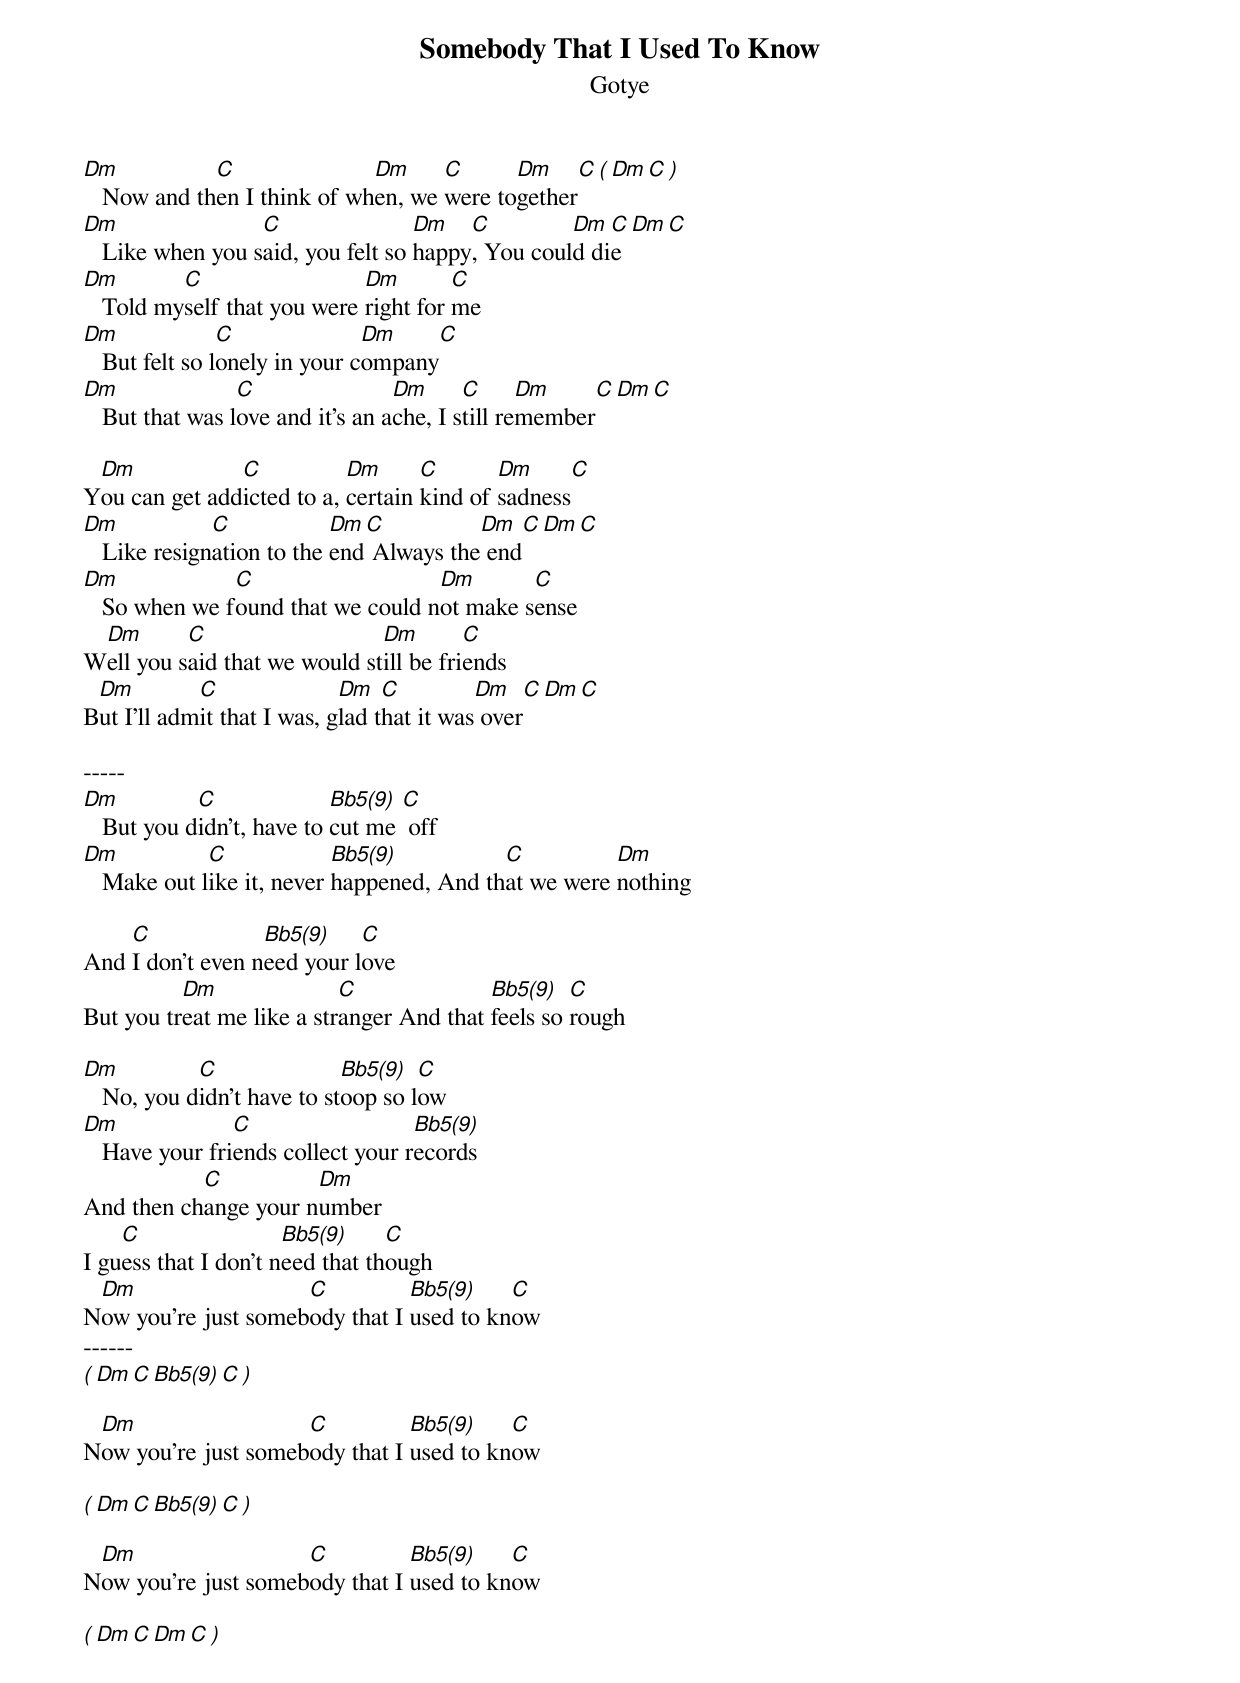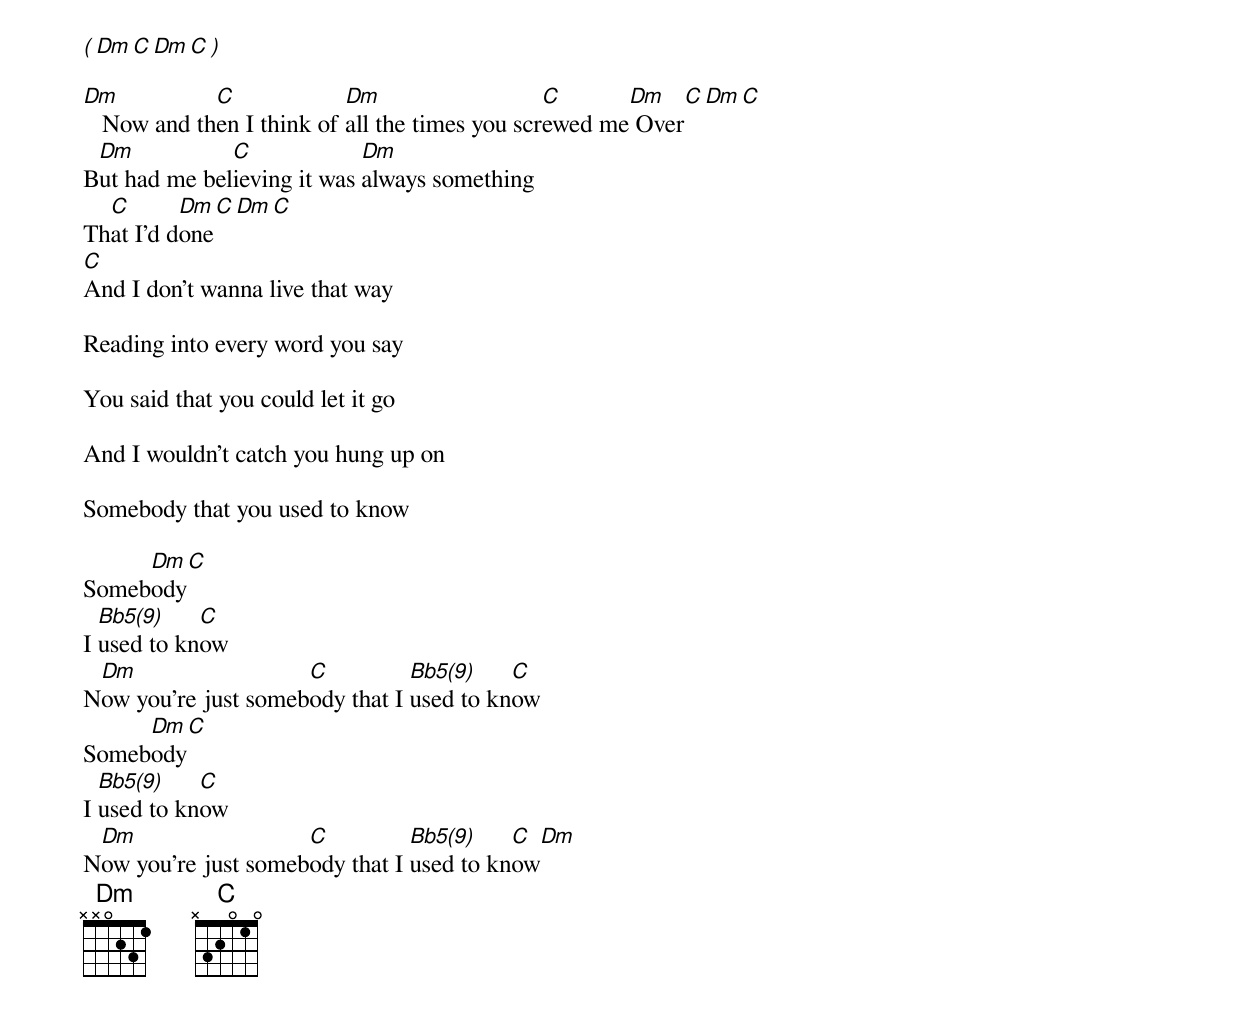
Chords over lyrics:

Somebody That I Used To Know
Gotye

Dm           C               Dm     C      Dm    C ( Dm  C )
   Now and then I think of when, we were together
Dm                C                Dm   C         Dm  C  Dm  C
   Like when you said, you felt so happy, You could die
Dm        C                  Dm        C
   Told myself that you were right for me
Dm              C              Dm     C
   But felt so lonely in your company
Dm               C                Dm      C      Dm    C  Dm  C
   But that was love and it's an ache, I still remember

 Dm            C           Dm      C       Dm     C
You can get addicted to a, certain kind of sadness
Dm            C            Dm C          Dm  C  Dm  C
   Like resignation to the end Always the end
Dm             C                   Dm       C
   So when we found that we could not make sense
 Dm       C                   Dm        C
Well you said that we would still be friends
 Dm         C               Dm   C         Dm   C  Dm  C
But I'll admit that I was, glad that it was over

-----
Dm          C              Bb5(9) C
   But you didn't, have to cut me  off
Dm           C             Bb5(9)          C          Dm
   Make out like it, never happened, And that we were nothing

    C             Bb5(9)    C
And I don't even need your love
          Dm               C              Bb5(9)   C
But you treat me like a stranger And that feels so rough

Dm          C               Bb5(9)  C
   No, you didn't have to stoop so low
Dm              C                  Bb5(9)
   Have your friends collect your records
           C          Dm
And then change your number
    C                 Bb5(9)     C
I guess that I don't need that though
 Dm                  C          Bb5(9)    C
Now you're just somebody that I used to know
------
( Dm  C  Bb5(9)  C )

 Dm                  C          Bb5(9)    C
Now you're just somebody that I used to know

( Dm  C  Bb5(9)  C )

 Dm                  C          Bb5(9)    C
Now you're just somebody that I used to know

( Dm  C  Dm  C )
( Dm  C  Dm  C )

Dm           C             Dm                   C      Dm   C  Dm  C
   Now and then I think of all the times you screwed me Over
 Dm           C             Dm
But had me believing it was always something
  C       Dm  C  Dm  C
That I'd done
C
And I don't wanna live that way

Reading into every word you say

You said that you could let it go

And I wouldn't catch you hung up on

Somebody that you used to know

     Dm  C
Somebody
  Bb5(9)    C
I used to know
 Dm                  C          Bb5(9)    C
Now you're just somebody that I used to know
     Dm  C
Somebody
  Bb5(9)    C
I used to know
 Dm                  C          Bb5(9)    C  Dm
Now you're just somebody that I used to know
